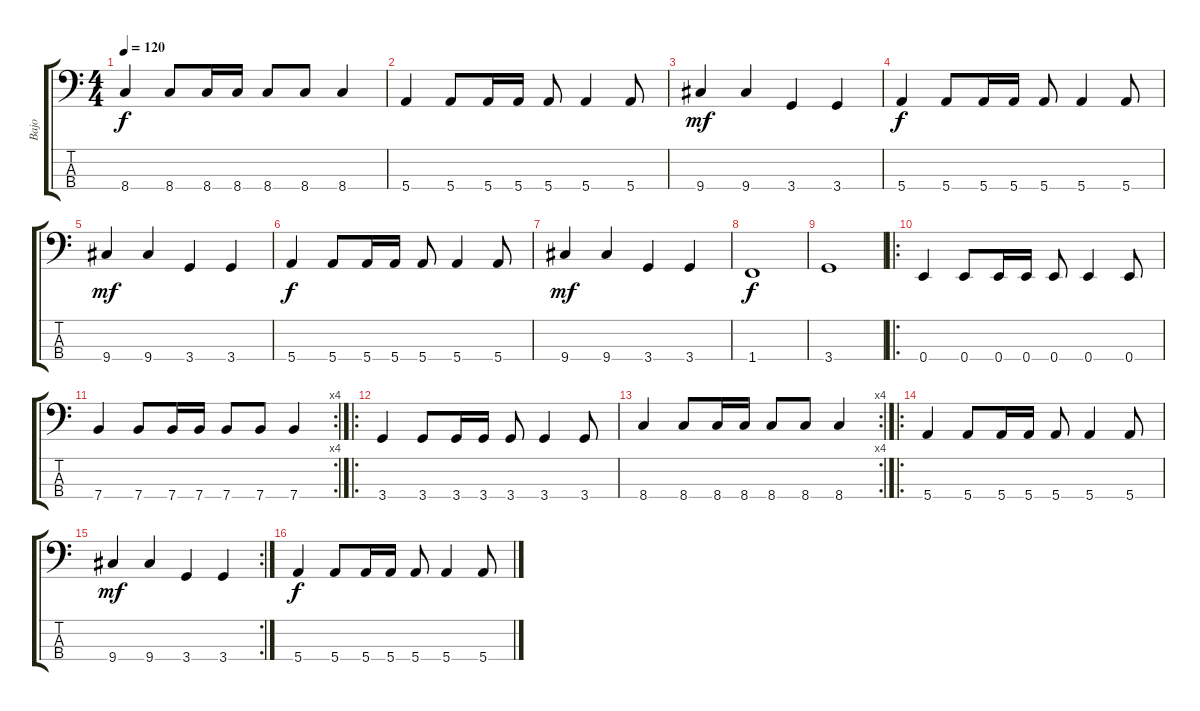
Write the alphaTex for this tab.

\track ("Bajo" "Bajo") {instrument electricbassfinger}
\staff {score tabs}
\tuning (G2 D2 A1 E1) {hide}
\ts (4 4)
\tempo 120
\clef f4
\ks c
8.4.4{dy f} 8.4.8 8.4.16 8.4.16 8.4.8 8.4.8 8.4.4 |
5.4.4 5.4.8 5.4.16 5.4.16 5.4.8 5.4.4 5.4.8 |
9.4.4{dy mf} 9.4.4 3.4.4 3.4.4 |
5.4.4{dy f} 5.4.8 5.4.16 5.4.16 5.4.8 5.4.4 5.4.8 |
9.4.4{dy mf} 9.4.4 3.4.4 3.4.4 |
5.4.4{dy f} 5.4.8 5.4.16 5.4.16 5.4.8 5.4.4 5.4.8 |
9.4.4{dy mf} 9.4.4 3.4.4 3.4.4 |
1.4.1{dy f} |
3.4.1 |
\ro
0.4.4 0.4.8 0.4.16 0.4.16 0.4.8 0.4.4 0.4.8 |
\rc 4
7.4.4 7.4.8 7.4.16 7.4.16 7.4.8 7.4.8 7.4.4 |
\ro
3.4.4 3.4.8 3.4.16 3.4.16 3.4.8 3.4.4 3.4.8 |
\rc 4
8.4.4 8.4.8 8.4.16 8.4.16 8.4.8 8.4.8 8.4.4 |
\ro
5.4.4 5.4.8 5.4.16 5.4.16 5.4.8 5.4.4 5.4.8 |
\rc 2
9.4.4{dy mf} 9.4.4 3.4.4 3.4.4 |
5.4.4{dy f} 5.4.8 5.4.16 5.4.16 5.4.8 5.4.4 5.4.8
